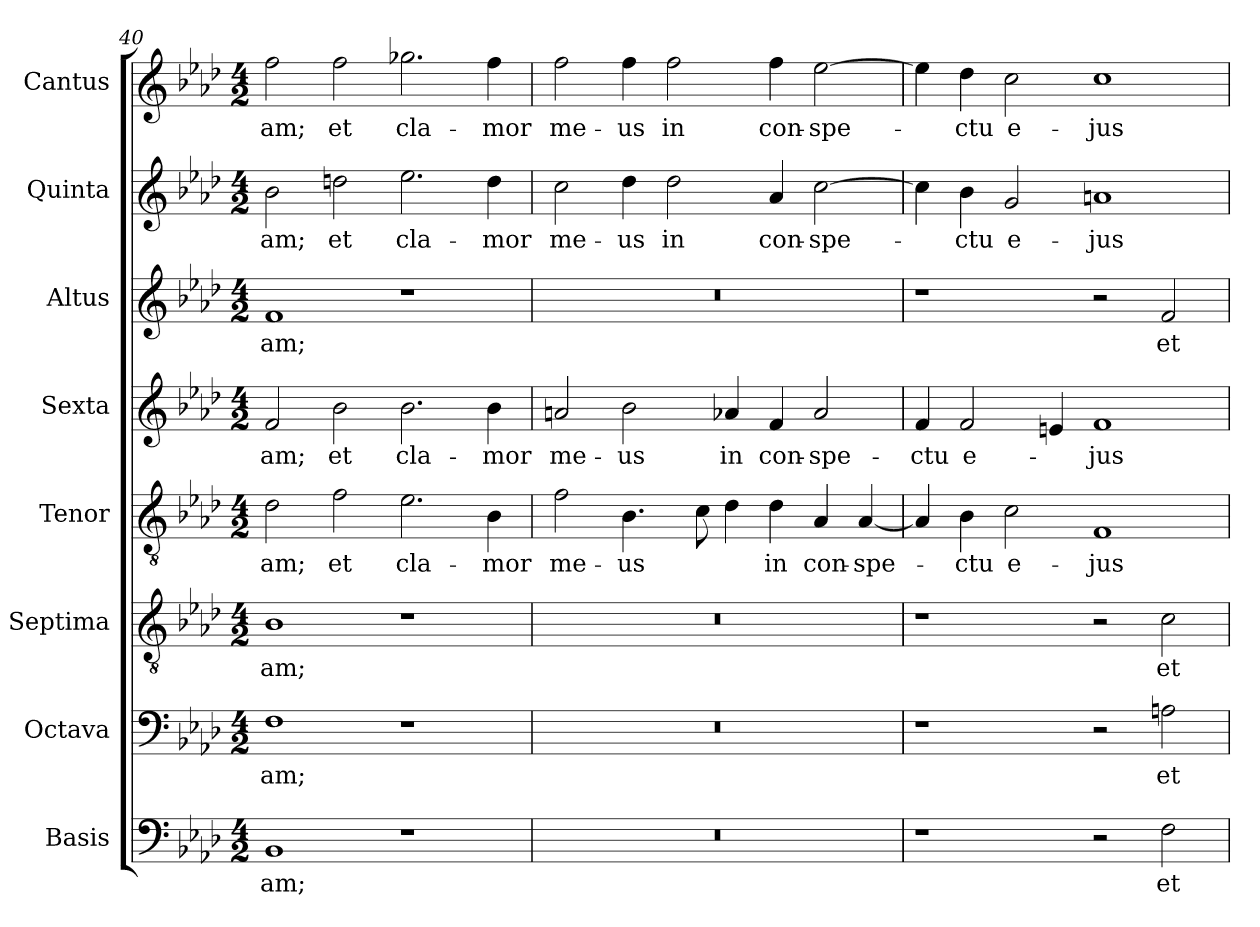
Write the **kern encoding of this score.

**kern	**text	**kern	**text	**kern	**text	**kern	**text	**kern	**text	**kern	**text	**kern	**text	**kern	**text
*part8	*part8	*part7	*part7	*part6	*part6	*part5	*part5	*part4	*part4	*part3	*part3	*part2	*part2	*part1	*part1
*staff8	*staff8	*staff7	*staff7	*staff6	*staff6	*staff5	*staff5	*staff4	*staff4	*staff3	*staff3	*staff2	*staff2	*staff1	*staff1
*I"Basis	*	*I"Octava	*	*I"Septima	*	*I"Tenor	*	*I"Sexta	*	*I"Altus	*	*I"Quinta	*	*I"Cantus	*
*I'B	*	*	*	*	*	*I'T	*	*	*	*I'A	*	*	*	*I'C	*
*clefF4	*	*clefF4	*	*clefGv2	*	*clefGv2	*	*clefG2	*	*clefG2	*	*clefG2	*	*clefG2	*
*k[b-e-a-d-]	*	*k[b-e-a-d-]	*	*k[b-e-a-d-]	*	*k[b-e-a-d-]	*	*k[b-e-a-d-]	*	*k[b-e-a-d-]	*	*k[b-e-a-d-]	*	*k[b-e-a-d-]	*
*A-:	*	*A-:	*	*A-:	*	*A-:	*	*A-:	*	*A-:	*	*A-:	*	*A-:	*
*M4/2	*	*M4/2	*	*M4/2	*	*M4/2	*	*M4/2	*	*M4/2	*	*M4/2	*	*M4/2	*
=40	=40	=40	=40	=40	=40	=40	=40	=40	=40	=40	=40	=40	=40	=40	=40
!	!LO:LY:b	!	!LO:LY:b	!	!LO:LY:b	!	!LO:LY:b	!	!LO:LY:b	!	!LO:LY:b	!	!LO:LY:b	!	!LO:LY:b
1BB-	-am;	1F	-am;	1B-	-am;	2d-\	-am;	2f/	-am;	1f	-am;	2b-\	-am;	2ff\	-am;
!	!	!	!	!	!	!	!LO:LY:b	!	!LO:LY:b	!	!	!	!LO:LY:b	!	!LO:LY:b
.	.	.	.	.	.	2f\	et	2b-\	et	.	.	2ddn\	et	2ff\	et
!	!	!	!	!	!	!	!LO:LY:b	!	!LO:LY:b	!	!	!	!LO:LY:b	!	!LO:LY:b
1r	.	1r	.	1r	.	2.e-\	cla-	2.b-\	cla-	1r	.	2.ee-\	cla-	2.gg-X\	cla-
!	!	!	!	!	!	!	!LO:LY:b	!	!LO:LY:b	!	!	!	!LO:LY:b	!	!LO:LY:b
.	.	.	.	.	.	4B-\	-mor	4b-\	-mor	.	.	4dd\	-mor	4ff\	-mor
=41	=41	=41	=41	=41	=41	=41	=41	=41	=41	=41	=41	=41	=41	=41	=41
!	!	!	!	!	!	!	!LO:LY:b	!	!LO:LY:b	!	!	!	!LO:LY:b	!	!LO:LY:b
0r	.	0r	.	0r	.	2f\	me-	2an/	me-	0r	.	2cc\	me-	2ff\	me-
!	!	!	!	!	!	!	!LO:LY:b	!	!LO:LY:b	!	!	!	!LO:LY:b	!	!LO:LY:b
.	.	.	.	.	.	4.B-\	-us	2b-\	-us	.	.	4dd-\	-us	4ff\	-us
!	!	!	!	!	!	!	!	!	!	!	!	!	!LO:LY:b	!	!LO:LY:b
.	.	.	.	.	.	.	.	.	.	.	.	2dd-\	in	2ff\	in
.	.	.	.	.	.	8c\	.	.	.	.	.	.	.	.	.
!	!	!	!	!	!	!	!	!	!LO:LY:b	!	!	!	!	!	!
.	.	.	.	.	.	4d-\	.	4a-X/	in	.	.	.	.	.	.
!	!	!	!	!	!	!	!LO:LY:b	!	!LO:LY:b	!	!	!	!LO:LY:b	!	!LO:LY:b
.	.	.	.	.	.	4d-\	in	4f/	con-	.	.	4a-/	con-	4ff\	con-
!	!	!	!	!	!	!	!LO:LY:b	!	!LO:LY:b	!	!	!	!LO:LY:b	!	!LO:LY:b
.	.	.	.	.	.	4A-/	con-	2a-/	-spe-	.	.	[2cc\	-spe-	[2ee-\	-spe-
!	!	!	!	!	!	!	!LO:LY:b	!	!	!	!	!	!	!	!
.	.	.	.	.	.	[4A-/	-spe-	.	.	.	.	.	.	.	.
!!LO:LB:g=z
=42	=42	=42	=42	=42	=42	=42	=42	=42	=42	=42	=42	=42	=42	=42	=42
!	!	!	!	!	!	!	!	!	!LO:LY:b	!	!	!	!	!	!
1r	.	1r	.	1r	.	4A-/]	.	4f/	-ctu	1r	.	4cc\]	.	4ee-\]	.
!	!	!	!	!	!	!	!LO:LY:b	!	!LO:LY:b	!	!	!	!LO:LY:b	!	!LO:LY:b
.	.	.	.	.	.	4B-\	-ctu	2f/	e-	.	.	4b-\	-ctu	4dd-\	-ctu
!	!	!	!	!	!	!	!LO:LY:b	!	!	!	!	!	!LO:LY:b	!	!LO:LY:b
.	.	.	.	.	.	2c\	e-	.	.	.	.	2g/	e-	2cc\	e-
.	.	.	.	.	.	.	.	4en/	.	.	.	.	.	.	.
!	!	!	!	!	!	!	!LO:LY:b	!	!LO:LY:b	!	!	!	!LO:LY:b	!	!LO:LY:b
2r	.	2r	.	2r	.	1F	-jus	1f	-jus	2r	.	1an	-jus	1cc	-jus
!	!LO:LY:b	!	!LO:LY:b	!	!LO:LY:b	!	!	!	!	!	!LO:LY:b	!	!	!	!
2F\	et	2An\	et	2c\	et	.	.	.	.	2f/	et	.	.	.	.
=	=	=	=	=	=	=	=	=	=	=	=	=	=	=	=
*-	*-	*-	*-	*-	*-	*-	*-	*-	*-	*-	*-	*-	*-	*-	*-
